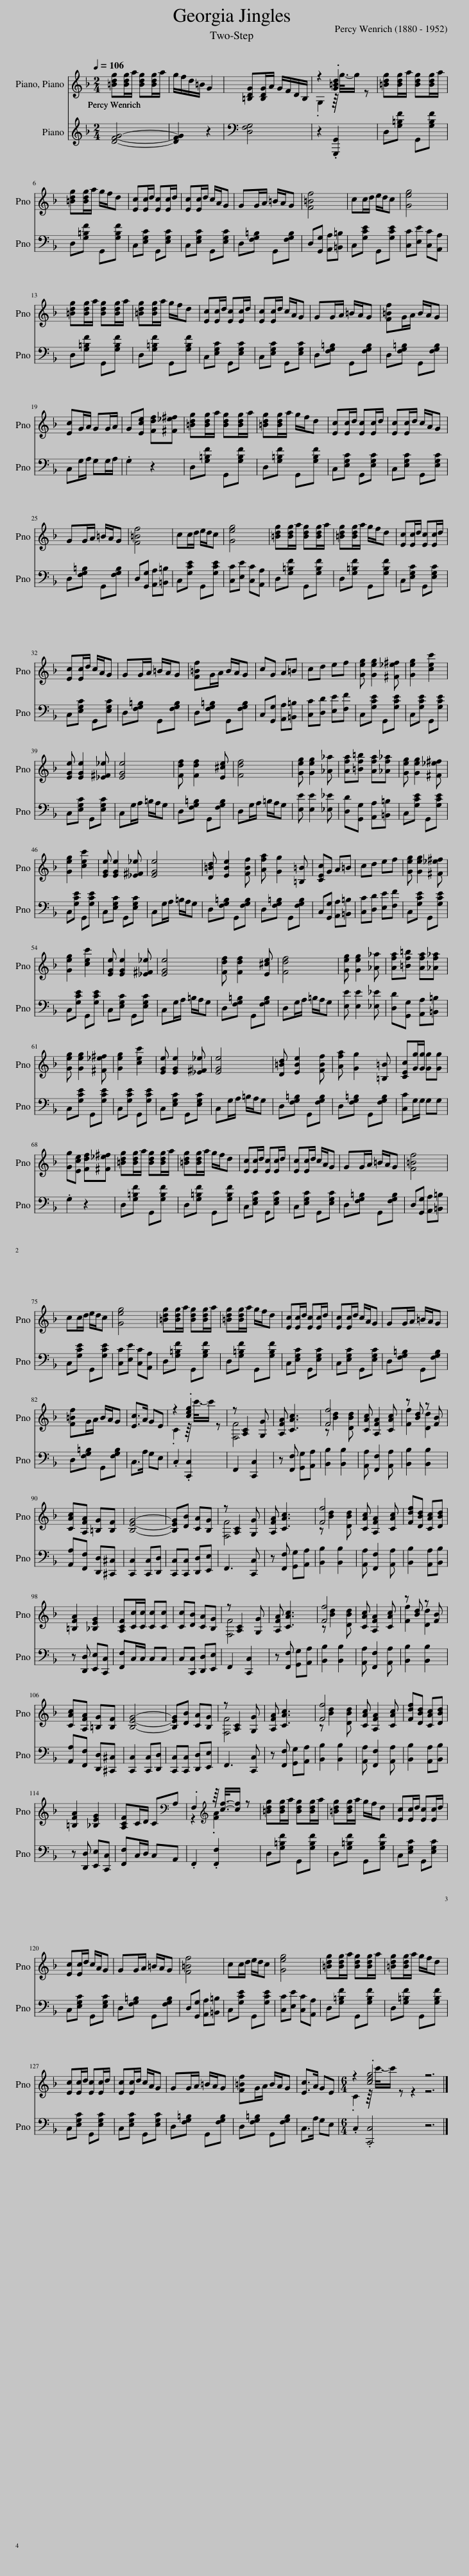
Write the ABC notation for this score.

X:1
%%score ( 1 2 ) 3
L:1/8
Q:1/4=106
M:2/4
I:linebreak $
K:F
V:1 treble
V:2 treble
V:3 treble
V:1
 [=Bdg][Bdg]/a/ [Bdg][Bdg]/a/ | g/f/d/=B/ G2 | [=B,DG][B,DG]/A/ G/F/D/B,/ | z2 .[G=Bd]2 | [=Bdg][Bdg]/a/ [Bdg][Bdg]/a/ |$ %5
 [=Bdg][Bdg]/a/ g/f/d | [Ec][Ec]/d/ [Ec][Ec]/d/ | [Ec][Ec]/d/ c/A/G | GG/A/ =B/A/G | [F=Bf]4 | %10
 cc/d/ e/d/c | [Geg]4 |$ [=Bdg][Bdg]/a/ [Bdg][Bdg]/a/ | [=Bdg][Bdg]/a/ g/f/d | [Ec][Ec]/d/ [Ec][Ec]/d/ | %15
 [Ec][Ec]/d/ c/A/G | GG/A/ =B/A/G | [F=Bf]G/A/ B/A/G |$ [Ec]G/A/ GG/A/ | G[Ece] [Fdf][^F_e^f] | %20
 [=Bdg][Bdg]/a/ [Bdg][Bdg]/a/ | [=Bdg][Bdg]/a/ g/f/d | [Ec][Ec]/d/ [Ec][Ec]/d/ | [Ec][Ec]/d/ c/A/G |$ GG/A/ =B/A/G | %25
 [F=Bf]4 | cc/d/ e/d/c | [Geg]4 | [=Bdg][Bdg]/a/ [Bdg][Bdg]/a/ | [=Bdg][Bdg]/a/ g/f/d | %30
 [Ec][Ec]/d/ [Ec][Ec]/d/ |$ [Ec][Ec]/d/ c/A/G | GG/A/ =B/A/G | [F=Bf]G/A/ B/A/G | cG A=B | %35
 cd ef | [Geg] [Geg]2 [^F_e^f] | [Geg]2 [cec']2 |$ [EGe] [EGe]2 [_E^F_e] | [EGe]4 | %40
 [Fdf] [Fdf]2 [E^ce] | [Fdf]4 | [Geg] [Geg]2 [_A_a] | [Afa][=Bf=b] [Afa][_Af_a] | [Geg] [Geg]2 [^F_e^f] |$ %45
 [Geg]2 [cec']2 | [EGe] [EGe]2 [_E^F_e] | [EGe]4 | [D=Bd] [EBe]2 [FBf] | [Afa] [Gg]2 [=B,=B] | %50
 [CEc]G A=B | cd ef | [Geg] [Geg]2 [^F_e^f] |$ [Geg]2 [cec']2 | [EGe] [EGe]2 [_E^F_e] | %55
 [EGe]4 | [Fdf] [Fdf]2 [E^ce] | [Fdf]4 | [Geg] [Geg]2 [_A_a] | [Afa][=Bf=b] [Afa][_Af_a] |$ %60
 [Geg] [Geg]2 [^F_e^f] | [Geg]2 [cec']2 | [EGe] [EGe]2 [_E^F_e] | [EGe]4 | [D=Bd] [EBe]2 [FBf] | %65
 [Afa] [Gg]2 [=B,=B] | [CEc][Gg]/[Gg]/ [Gg][Gg] |$ [Gg][Ece] [Fdf][^F_e^f] | [=Bdg][Bdg]/a/ [Bdg][Bdg]/a/ | [=Bdg][Bdg]/a/ g/f/d | %70
 [Ec][Ec]/d/ [Ec][Ec]/d/ | [Ec][Ec]/d/ c/A/G | GG/A/ =B/A/G | [F=Bf]4 |$ cc/d/ e/d/c | %75
 [Geg]4 | [=Bdg][Bdg]/a/ [Bdg][Bdg]/a/ | [=Bdg][Bdg]/a/ g/f/d | [Ec][Ec]/d/ [Ec][Ec]/d/ | [Ec][Ec]/d/ c/A/G | %80
 GG/A/ =B/A/G |$ [F=Bf]G/A/ B/A/G | [Ec]>A GE | z2 .[ceg]2 | z [A,C]2 [G,G] | %85
 [A,FA] [CAc]3 | [Ff]4 | [CAc] [A,FA]2 [CAc] | z [Bd] z [FB] |$ [CAc][A,FA] [=B,G][B,F] | %90
 [B,EG]4- | [B,EG][DB] [CA][B,G] | z [A,C]2 [G,G] | [A,FA] [CAc]3 | [Ff]4 | %95
 [CAc] [A,FA]2 [CAc] | [Fdf][DBd] [CAc][DBd] |$ [=B,FA]2 [_B,EG]2 | [A,CF][Cc]/[Cc]/ [Cc][Cc] | [Cc][DB] [CA][B,G] | %100
 z [A,C]2 [G,G] | [A,FA] [CAc]3 | [Ff]4 | [CAc] [A,FA]2 [CAc] | z [Bd] z [FB] |$ %105
 [CAc][A,FA] [=B,G][B,F] | [B,EG]4- | [B,EG][DB] [CA][B,G] | z [A,C]2 [G,G] | [A,FA] [CAc]3 | %110
 [Ff]4 | [CAc] [A,FA]2 [CAc] | [Fdf][DBd] [CAc][DBd] |$ [=B,FA]2 [_B,EG]2 | [A,CF]C/D/ C[K:bass]A, | %115
 .F,2[K:treble] z/8 [cf]3/8-[cf]/ z | [=Bdg][Bdg]/a/ [Bdg][Bdg]/a/ | [=Bdg][Bdg]/a/ g/f/d | [Ec][Ec]/d/ [Ec][Ec]/d/ |$ [Ec][Ec]/d/ c/A/G | %120
 GG/A/ =B/A/G | [F=Bf]4 | cc/d/ e/d/c | [Geg]4 | [=Bdg][Bdg]/a/ [Bdg][Bdg]/a/ | %125
 [=Bdg][Bdg]/a/ g/f/d |$ [Ec][Ec]/d/ [Ec][Ec]/d/ | [Ec][Ec]/d/ c/A/G | GG/A/ =B/A/G | [F=Bf]G/A/ B/A/G | %130
 [Ec]>A GE |[M:6/4] z2 .[ceg]4 z6 |] %132
V:2
 x4 | x4 | x4 | .G,2 z/8 g3/8-g/ z | x4 |$ %5
 x4 | x4 | x4 | x4 | x4 | %10
 x4 | x4 |$ x4 | x4 | x4 | %15
 x4 | x4 | x4 |$ x4 | x4 | %20
 x4 | x4 | x4 | x4 |$ x4 | %25
 x4 | x4 | x4 | x4 | x4 | %30
 x4 |$ x4 | x4 | x4 | x4 | %35
 x4 | x4 | x4 |$ x4 | x4 | %40
 x4 | x4 | x4 | x4 | x4 |$ %45
 x4 | x4 | x4 | x4 | x4 | %50
 x4 | x4 | x4 |$ x4 | x4 | %55
 x4 | x4 | x4 | x4 | x4 |$ %60
 x4 | x4 | x4 | x4 | x4 | %65
 x4 | x4 |$ x4 | x4 | x4 | %70
 x4 | x4 | x4 | x4 |$ x4 | %75
 x4 | x4 | x4 | x4 | x4 | %80
 x4 |$ x4 | x4 | .C2 z/8 c'3/8-c'/ z | [F,F]4 | %85
 x4 | z [Bd]2 [DBd] | x4 | [Ff]2 [Dd]2 |$ x4 | %90
 x4 | x4 | [F,F]4 | x4 | z [Bd]2 [DBd] | %95
 x4 | x4 |$ x4 | x4 | x4 | %100
 [F,F]4 | x4 | z [Bd]2 [DBd] | x4 | [Ff]2 [Dd]2 |$ %105
 x4 | x4 | x4 | [F,F]4 | x4 | %110
 z [Bd]2 [DBd] | x4 | x4 |$ x4 | x3[K:bass] x | %115
 z2[K:treble] .[FA]2 | x4 | x4 | x4 |$ x4 | %120
 x4 | x4 | x4 | x4 | x4 | %125
 x4 |$ x4 | x4 | x4 | x4 | %130
 x4 |[M:6/4] .C2 z/8 c'3/8-c'/ z z2 z6 |] %132
V:3
 [DFG]4- | [DFG]2 z2 | [D,F,G,]4 | z2 .[G,,,G,,]2 | D,[G,=B,F] G,,[G,B,F] |$ %5
 D,[G,=B,F] G,,[G,B,F] | C,[E,G,C] G,,[E,G,C] | C,[E,G,C] G,,[E,G,C] | D,[F,G,=B,] G,,[F,G,B,] | D,[G,,G,] [A,,A,][=B,,=B,] | %10
 C,[G,CE] G,,[G,CE] | [C,C][E,E] [C,C][A,,A,] |$ D,[G,=B,F] G,,[G,B,F] | D,[G,=B,F] G,,[G,B,F] | C,[E,G,C] G,,[E,G,C] | %15
 C,[E,G,C] G,,[E,G,C] | D,[F,G,=B,] G,,[F,G,B,] | D,[F,G,=B,] G,,[F,G,B,] |$ C,G,/A,/ G,G,/A,/ | .G,2 z2 | %20
 D,[G,=B,F] G,,[G,B,F] | D,[G,=B,F] G,,[G,B,F] | C,[E,G,C] G,,[E,G,C] | C,[E,G,C] G,,[E,G,C] |$ D,[F,G,=B,] G,,[F,G,B,] | %25
 D,[G,,G,] [A,,A,][=B,,=B,] | C,[G,CE] G,,[G,CE] | [C,C][E,E] [C,C][A,,A,] | D,[G,=B,F] G,,[G,B,F] | D,[G,=B,F] G,,[G,B,F] | %30
 C,[E,G,C] G,,[E,G,C] |$ C,[E,G,C] G,,[E,G,C] | D,[F,G,=B,] G,,[F,G,B,] | D,[F,G,=B,] G,,[F,G,B,] | C,[G,,G,] [A,,A,][=B,,=B,] | %35
 [C,C][D,D] [E,E][F,F] | C,[G,CE] G,,[G,CE] | C,[G,CE] G,,[G,CE] |$ C,[E,G,C] G,,[E,G,C] | C,G,/A,/ =B,/A,/G, | %40
 D,[F,G,=B,] G,,[F,G,B,] | D,G,/A,/ =B,/A,/G, | [E,E] [E,E]2 [_E,_E] | [D,D][G,,G,] [A,,A,][=B,,=B,] | C,[G,CE] G,,[G,CE] |$ %45
 C,[G,CE] G,,[G,CE] | C,[E,G,C] G,,[E,G,C] | C,G,/A,/ =B,/A,/G, | D,[F,G,=B,] G,,[F,G,B,] | D,[F,G,=B,] G,,[F,G,B,] | %50
 C,[G,,G,] [A,,A,][=B,,=B,] | [C,C][D,D] [E,E][F,F] | C,[G,CE] G,,[G,CE] |$ C,[G,CE] G,,[G,CE] | C,[E,G,C] G,,[E,G,C] | %55
 C,G,/A,/ =B,/A,/G, | D,[F,G,=B,] G,,[F,G,B,] | D,G,/A,/ =B,/A,/G, | [E,E] [E,E]2 [_E,_E] | [D,D][G,,G,] [A,,A,][=B,,=B,] |$ %60
 C,[G,CE] G,,[G,CE] | C,[G,CE] G,,[G,CE] | C,[E,G,C] G,,[E,G,C] | C,G,/A,/ =B,/A,/G, | D,[F,G,=B,] G,,[F,G,B,] | %65
 D,[F,G,=B,] G,,[F,G,B,] | [C,C]G,/G,/ G,G, |$ .G,2 z2 | D,[G,=B,F] G,,[G,B,F] | D,[G,=B,F] G,,[G,B,F] | %70
 C,[E,G,C] G,,[E,G,C] | C,[E,G,C] G,,[E,G,C] | D,[F,G,=B,] G,,[F,G,B,] | D,[G,,G,] [A,,A,][=B,,=B,] |$ C,[G,CE] G,,[G,CE] | %75
 [C,C][E,E] [C,C][A,,A,] | D,[G,=B,F] G,,[G,B,F] | D,[G,=B,F] G,,[G,B,F] | C,[E,G,C] G,,[E,G,C] | C,[E,G,C] G,,[E,G,C] | %80
 D,[F,G,=B,] G,,[F,G,B,] |$ D,[F,G,=B,] G,,[F,G,B,] | C,>A, G,E, | .C,2 .[C,,C,]2 | F,,2 [C,,C,]2 | %85
 z [F,,F,] [G,,G,][A,,A,] | [B,,B,]2 [B,,B,]2 | [A,,A,] [F,,F,]2 [A,,A,] | [B,,B,]2 [B,,B,]2 |$ [A,,A,][F,,F,] [D,,D,][^C,,^C,] | %90
 [C,,C,]2 [C,,C,][D,,D,] | [C,,C,][C,,C,] [D,,D,][E,,E,] | F,,3 [C,,C,] | z [F,,F,] [G,,G,][A,,A,] | [B,,B,]2 [B,,B,]2 | %95
 [A,,A,] [F,,F,]2 [A,,A,] | [B,,B,]2 [A,,A,][B,,B,] |$ z [D,,D,] [E,,E,][C,,C,] | [F,,F,]C,/C,/ C,C, | C,[C,,C,] [D,,D,][E,,E,] | %100
 F,,2 [C,,C,]2 | z [F,,F,] [G,,G,][A,,A,] | [B,,B,]2 [B,,B,]2 | [A,,A,] [F,,F,]2 [A,,A,] | [B,,B,]2 [B,,B,]2 |$ %105
 [A,,A,][F,,F,] [D,,D,][^C,,^C,] | [C,,C,]2 [C,,C,][D,,D,] | [C,,C,][C,,C,] [D,,D,][E,,E,] | F,,3 [C,,C,] | z [F,,F,] [G,,G,][A,,A,] | %110
 [B,,B,]2 [B,,B,]2 | [A,,A,] [F,,F,]2 [A,,A,] | [B,,B,]2 [A,,A,][B,,B,] |$ z [D,,D,] [E,,E,][C,,C,] | [F,,F,]C,/D,/ C,A,, | %115
 .F,,2 .[F,,F,]2 | D,[G,=B,F] G,,[G,B,F] | D,[G,=B,F] G,,[G,B,F] | C,[E,G,C] G,,[E,G,C] |$ C,[E,G,C] G,,[E,G,C] | %120
 D,[F,G,=B,] G,,[F,G,B,] | D,[G,,G,] [A,,A,][=B,,=B,] | C,[G,CE] G,,[G,CE] | [C,C][E,E] [C,C][A,,A,] | D,[G,=B,F] G,,[G,B,F] | %125
 D,[G,=B,F] G,,[G,B,F] |$ C,[E,G,C] G,,[E,G,C] | C,[E,G,C] G,,[E,G,C] | D,[F,G,=B,] G,,[F,G,B,] | D,[F,G,=B,] G,,[F,G,B,] | %130
 C,>A, G,E, |[M:6/4] .C,2 .[C,,C,]4 z6 |] %132
